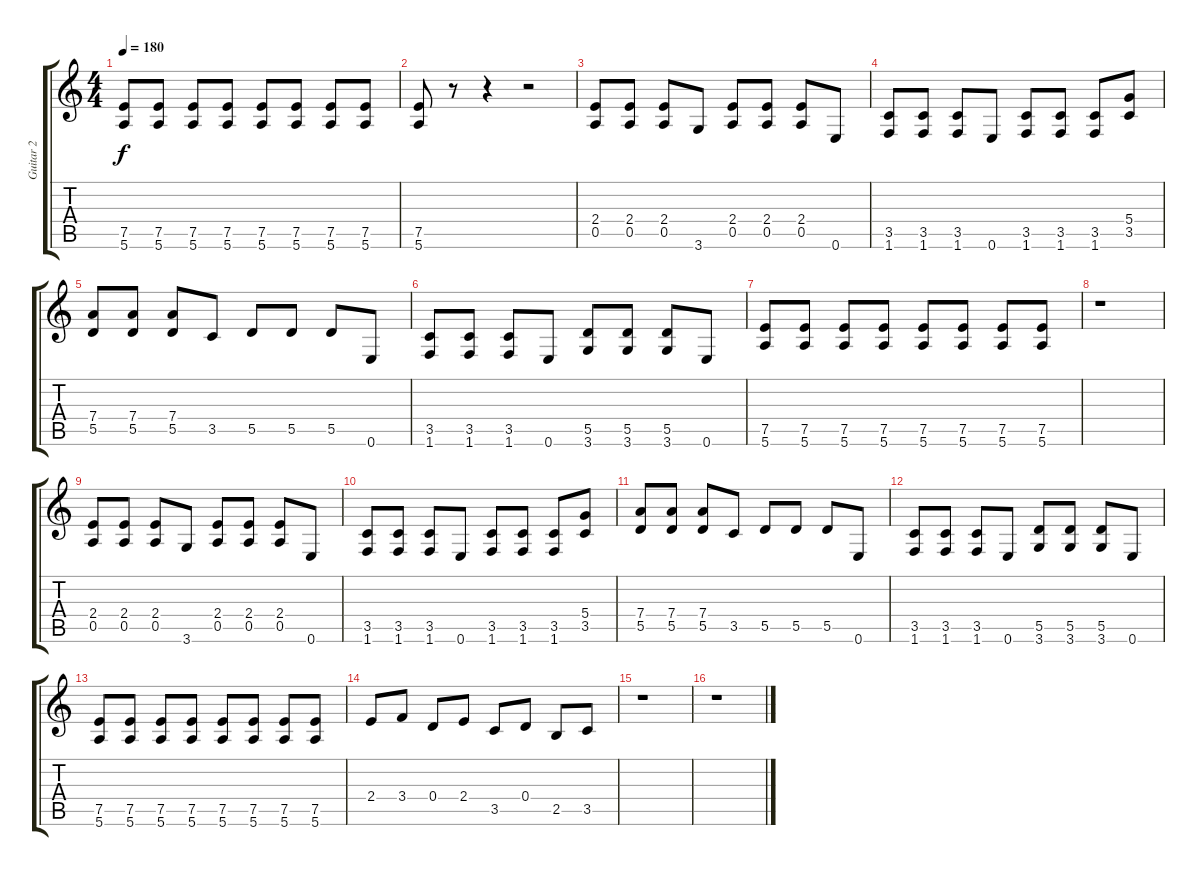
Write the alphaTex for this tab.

\track ("Guitar 2" "Guitar 2") {instrument electricguitarmuted}
\staff {score tabs}
\tuning (E4 B3 G3 D3 A2 E2) {hide}
\ts (4 4)
\tempo 180
\clef g2
\ks c
(7.5 5.6).8{dy f} (7.5 5.6).8 (7.5 5.6).8 (7.5 5.6).8 (7.5 5.6).8 (7.5 5.6).8 (7.5 5.6).8 (7.5 5.6).8 |
(7.5 5.6).8 r.8 r.4 r.2 |
(2.4 0.5).8 (2.4 0.5).8 (2.4 0.5).8 3.6.8 (2.4 0.5).8 (2.4 0.5).8 (2.4 0.5).8 0.6.8 |
(3.5 1.6).8 (3.5 1.6).8 (3.5 1.6).8 0.6.8 (3.5 1.6).8 (3.5 1.6).8 (3.5 1.6).8 (5.4 3.5).8 |
(7.4 5.5).8 (7.4 5.5).8 (7.4 5.5).8 3.5.8 5.5.8 5.5.8 5.5.8 0.6.8 |
(3.5 1.6).8 (3.5 1.6).8 (3.5 1.6).8 0.6.8 (5.5 3.6).8 (5.5 3.6).8 (5.5 3.6).8 0.6.8 |
(7.5 5.6).8 (7.5 5.6).8 (7.5 5.6).8 (7.5 5.6).8 (7.5 5.6).8 (7.5 5.6).8 (7.5 5.6).8 (7.5 5.6).8 |
r.1 |
(2.4 0.5).8 (2.4 0.5).8 (2.4 0.5).8 3.6.8 (2.4 0.5).8 (2.4 0.5).8 (2.4 0.5).8 0.6.8 |
(3.5 1.6).8 (3.5 1.6).8 (3.5 1.6).8 0.6.8 (3.5 1.6).8 (3.5 1.6).8 (3.5 1.6).8 (5.4 3.5).8 |
(7.4 5.5).8 (7.4 5.5).8 (7.4 5.5).8 3.5.8 5.5.8 5.5.8 5.5.8 0.6.8 |
(3.5 1.6).8 (3.5 1.6).8 (3.5 1.6).8 0.6.8 (5.5 3.6).8 (5.5 3.6).8 (5.5 3.6).8 0.6.8 |
(7.5 5.6).8 (7.5 5.6).8 (7.5 5.6).8 (7.5 5.6).8 (7.5 5.6).8 (7.5 5.6).8 (7.5 5.6).8 (7.5 5.6).8 |
2.4.8 3.4.8 0.4.8 2.4.8 3.5.8 0.4.8 2.5.8 3.5.8 |
r.1 |
r.1
